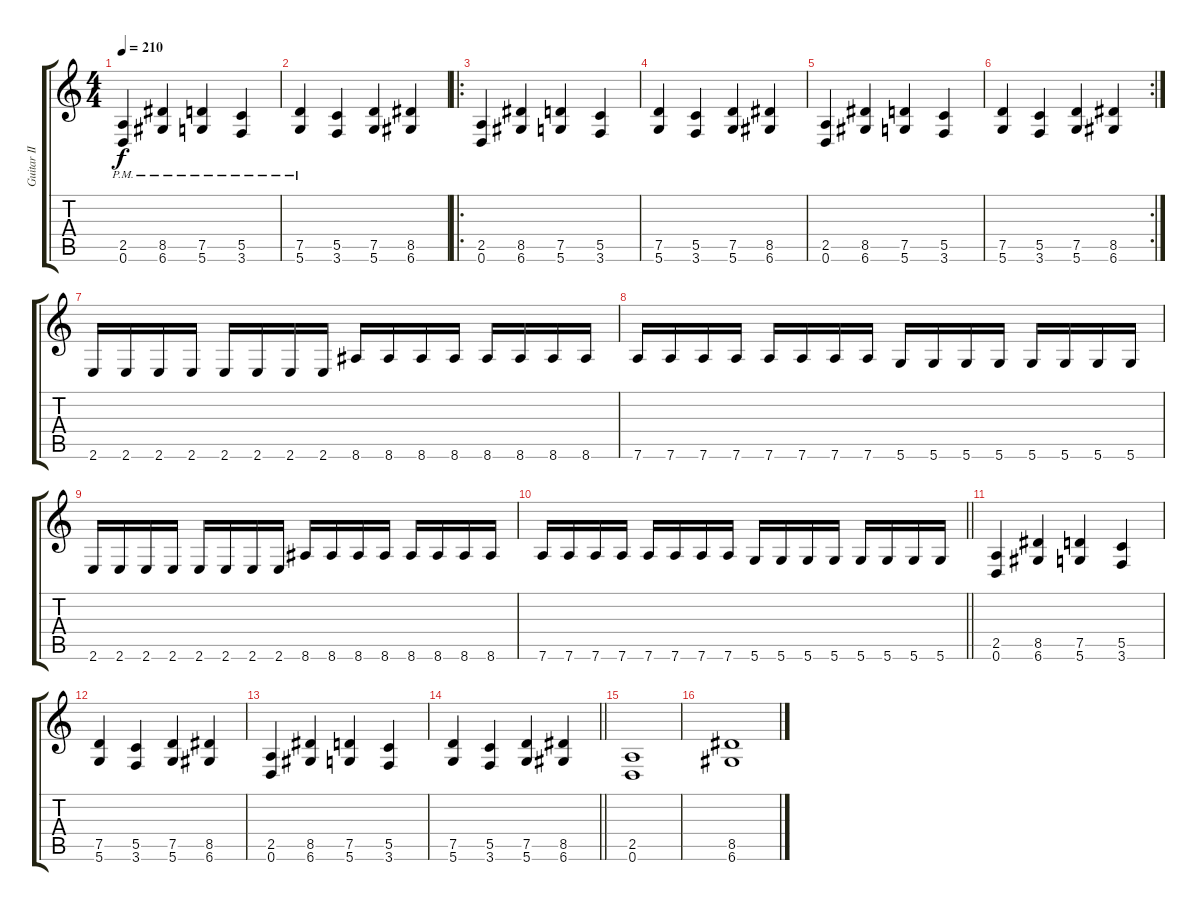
\track ("Guitar II" "Guitar II") {instrument distortionguitar}
\staff {score tabs}
\tuning (D4 A3 F3 C3 G2 D2) {hide}
\ts (4 4)
\tempo 210
\clef g2
\ks c
(2.5{pm} 0.6{pm}).4{dy f} (8.5{pm} 6.6{pm}).4 (7.5{pm} 5.6{pm}).4 (5.5{pm} 3.6{pm}).4 |
(7.5{pm} 5.6{pm}).4 (5.5 3.6).4 (7.5 5.6).4 (8.5 6.6).4 |
\ro
(2.5 0.6).4 (8.5 6.6).4 (7.5 5.6).4 (5.5 3.6).4 |
(7.5 5.6).4 (5.5 3.6).4 (7.5 5.6).4 (8.5 6.6).4 |
(2.5 0.6).4 (8.5 6.6).4 (7.5 5.6).4 (5.5 3.6).4 |
\rc 2
(7.5 5.6).4 (5.5 3.6).4 (7.5 5.6).4 (8.5 6.6).4 |
2.6.16 2.6.16 2.6.16 2.6.16 2.6.16 2.6.16 2.6.16 2.6.16 8.6.16 8.6.16 8.6.16 8.6.16 8.6.16 8.6.16 8.6.16 8.6.16 |
7.6.16 7.6.16 7.6.16 7.6.16 7.6.16 7.6.16 7.6.16 7.6.16 5.6.16 5.6.16 5.6.16 5.6.16 5.6.16 5.6.16 5.6.16 5.6.16 |
2.6.16 2.6.16 2.6.16 2.6.16 2.6.16 2.6.16 2.6.16 2.6.16 8.6.16 8.6.16 8.6.16 8.6.16 8.6.16 8.6.16 8.6.16 8.6.16 |
\barLineRight lightlight
7.6.16 7.6.16 7.6.16 7.6.16 7.6.16 7.6.16 7.6.16 7.6.16 5.6.16 5.6.16 5.6.16 5.6.16 5.6.16 5.6.16 5.6.16 5.6.16 |
(2.5 0.6).4 (8.5 6.6).4 (7.5 5.6).4 (5.5 3.6).4 |
(7.5 5.6).4 (5.5 3.6).4 (7.5 5.6).4 (8.5 6.6).4 |
(2.5 0.6).4 (8.5 6.6).4 (7.5 5.6).4 (5.5 3.6).4 |
\barLineRight lightlight
(7.5 5.6).4 (5.5 3.6).4 (7.5 5.6).4 (8.5 6.6).4 |
(2.5 0.6).1 |
(8.5 6.6).1
